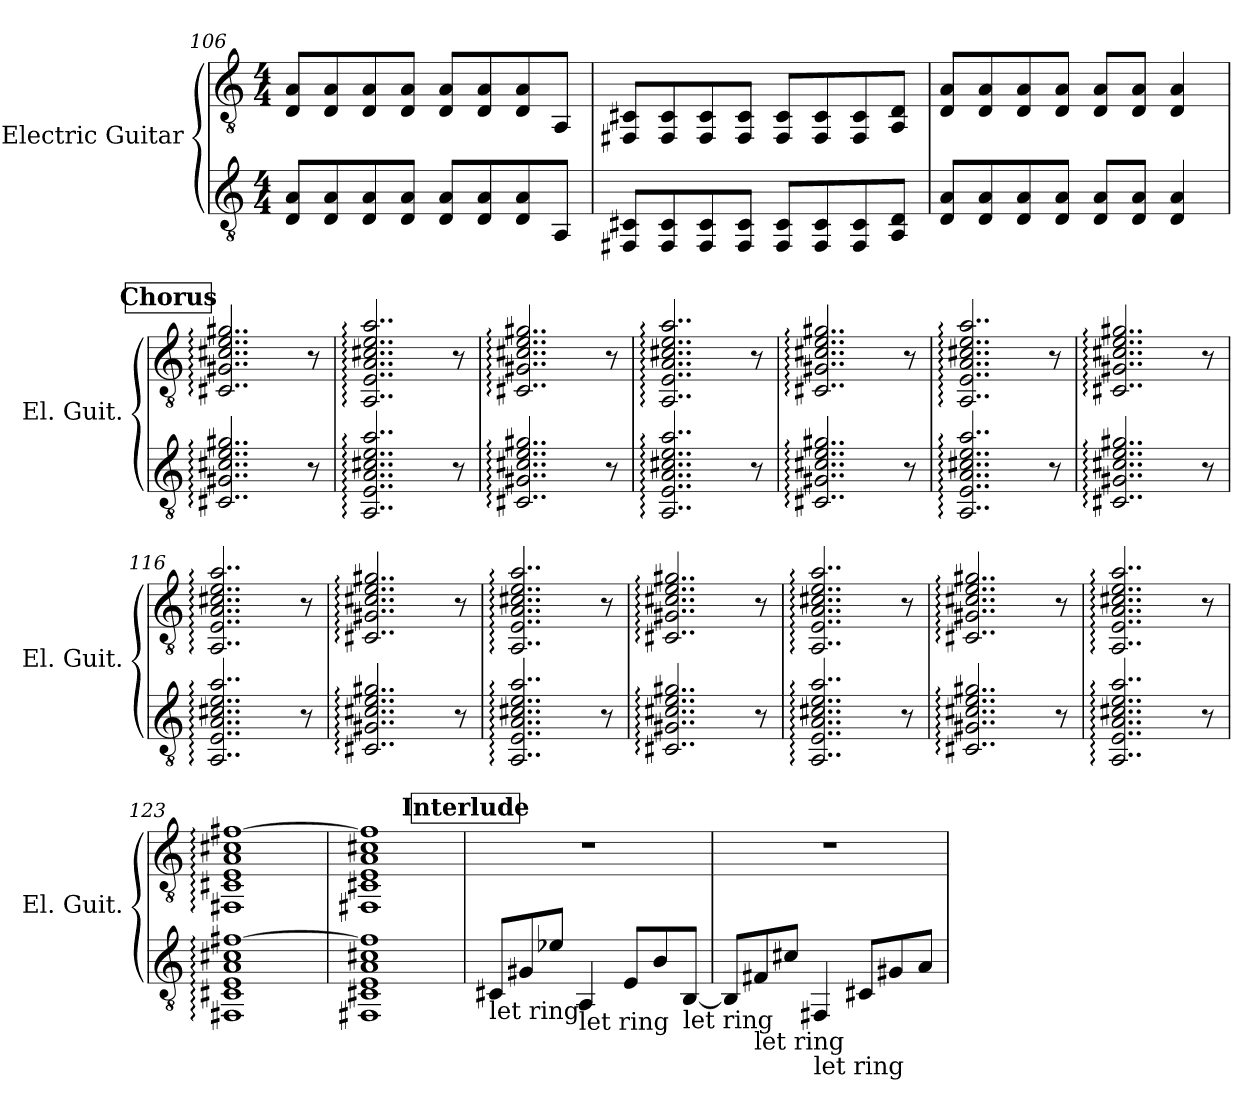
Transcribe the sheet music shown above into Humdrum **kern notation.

**kern	**kern
*part2	*part1
*staff2	*staff1
*I"Electric Guitar	*I"Electric Guitar
*I'El. Guit.	*I'El. Guit.
*clefGv2	*clefGv2
*k[]	*k[]
*M4/4	*M4/4
=106	=106
8D/ 8A/L	8D/ 8A/L
8D/ 8A/	8D/ 8A/
8D/ 8A/	8D/ 8A/
8D/ 8A/J	8D/ 8A/J
8D/ 8A/L	8D/ 8A/L
8D/ 8A/	8D/ 8A/
8D/ 8A/	8D/ 8A/
8AA/J	8AA/J
=107	=107
8FF#X/ 8C#X/L	8FF#X/ 8C#X/L
8FF#/ 8C#/	8FF#/ 8C#/
8FF#/ 8C#/	8FF#/ 8C#/
8FF#/ 8C#/J	8FF#/ 8C#/J
8FF#/ 8C#/L	8FF#/ 8C#/L
8FF#/ 8C#/	8FF#/ 8C#/
8FF#/ 8C#/	8FF#/ 8C#/
8AA/ 8D/J	8AA/ 8D/J
=108	=108
8D/ 8A/L	8D/ 8A/L
8D/ 8A/	8D/ 8A/
8D/ 8A/	8D/ 8A/
8D/ 8A/J	8D/ 8A/J
8D/ 8A/L	8D/ 8A/L
8D/ 8A/J	8D/ 8A/J
4D/ 4A/	4D/ 4A/
!!LO:LB:g=z
!!LO:REH:place=s1:a:B:fs=14:t=Chorus
=109	=109
2..C#X/: 2..G#X/: 2..c#X/: 2..e/: 2..g#X/:	2..C#X/: 2..G#X/: 2..c#X/: 2..e/: 2..g#X/:
8r	8r
!!LO:LB:g=z
=110	=110
2..AA/: 2..E/: 2..A/: 2..c#X/: 2..e/: 2..a/:	2..AA/: 2..E/: 2..A/: 2..c#X/: 2..e/: 2..a/:
8r	8r
=111	=111
2..C#X/: 2..G#X/: 2..c#X/: 2..e/: 2..g#X/:	2..C#X/: 2..G#X/: 2..c#X/: 2..e/: 2..g#X/:
8r	8r
=112	=112
2..AA/: 2..E/: 2..A/: 2..c#X/: 2..e/: 2..a/:	2..AA/: 2..E/: 2..A/: 2..c#X/: 2..e/: 2..a/:
8r	8r
=113	=113
2..C#X/: 2..G#X/: 2..c#X/: 2..e/: 2..g#X/:	2..C#X/: 2..G#X/: 2..c#X/: 2..e/: 2..g#X/:
8r	8r
=114	=114
2..AA/: 2..E/: 2..A/: 2..c#X/: 2..e/: 2..a/:	2..AA/: 2..E/: 2..A/: 2..c#X/: 2..e/: 2..a/:
8r	8r
=115	=115
2..C#X/: 2..G#X/: 2..c#X/: 2..e/: 2..g#X/:	2..C#X/: 2..G#X/: 2..c#X/: 2..e/: 2..g#X/:
8r	8r
=116	=116
2..AA/: 2..E/: 2..A/: 2..c#X/: 2..e/: 2..a/:	2..AA/: 2..E/: 2..A/: 2..c#X/: 2..e/: 2..a/:
8r	8r
=117	=117
2..C#X/: 2..G#X/: 2..c#X/: 2..e/: 2..g#X/:	2..C#X/: 2..G#X/: 2..c#X/: 2..e/: 2..g#X/:
8r	8r
!!LO:LB:g=z
=118	=118
2..AA/: 2..E/: 2..A/: 2..c#X/: 2..e/: 2..a/:	2..AA/: 2..E/: 2..A/: 2..c#X/: 2..e/: 2..a/:
8r	8r
=119	=119
2..C#X/: 2..G#X/: 2..c#X/: 2..e/: 2..g#X/:	2..C#X/: 2..G#X/: 2..c#X/: 2..e/: 2..g#X/:
8r	8r
=120	=120
2..AA/: 2..E/: 2..A/: 2..c#X/: 2..e/: 2..a/:	2..AA/: 2..E/: 2..A/: 2..c#X/: 2..e/: 2..a/:
8r	8r
=121	=121
2..C#X/: 2..G#X/: 2..c#X/: 2..e/: 2..g#X/:	2..C#X/: 2..G#X/: 2..c#X/: 2..e/: 2..g#X/:
8r	8r
=122	=122
2..AA/: 2..E/: 2..A/: 2..c#X/: 2..e/: 2..a/:	2..AA/: 2..E/: 2..A/: 2..c#X/: 2..e/: 2..a/:
8r	8r
=123	=123
1FF#X: 1C#X: 1E: 1A: 1c#X: [1f#X:	1FF#X: 1C#X: 1E: 1A: 1c#X: [1f#X:
=124	=124
1FF#X 1C#X 1E 1A 1c#X 1f#]	1FF#X 1C#X 1E 1A 1c#X 1f#]
!!LO:LB:g=z
!!LO:REH:place=s1:a:B:fs=14:t=Interlude
=125	=125
!LO:TX:b:t=let ring	!
8C#X/L	1r
8G#X/	.
8e-X/J	.
!LO:TX:b:t=let ring	!
4AA/	.
8E/L	.
8B/	.
!LO:TX:b:t=let ring	!
[8BB/J	.
!!LO:PB:g=z
=126	=126
8BB/L]	1r
!LO:TX:b:t=let ring	!
8F#X/	.
8c#X/J	.
!LO:TX:b:t=let ring	!
4FF#X/	.
8C#X/L	.
8G#X/	.
8A/J	.
=	=
*-	*-
